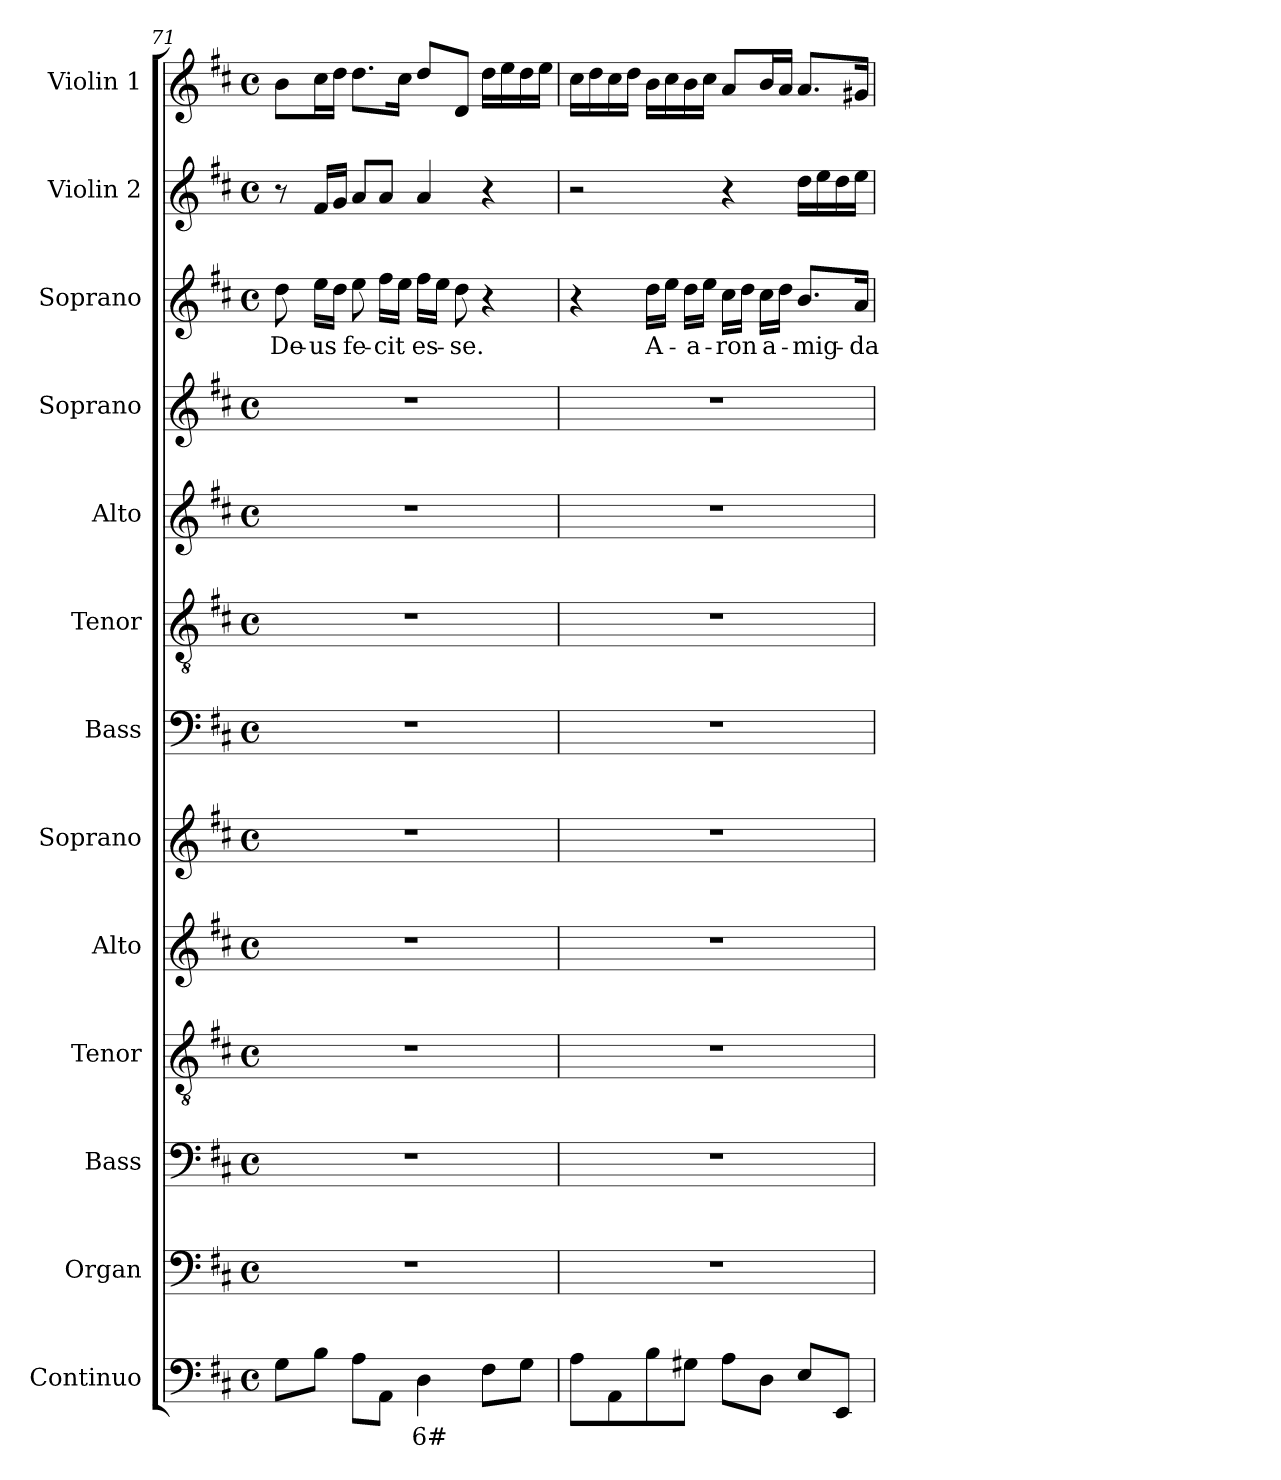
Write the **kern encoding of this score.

**kern	**text	**kern	**kern	**kern	**kern	**kern	**kern	**kern	**kern	**kern	**kern	**text	**kern	**kern
*part13	*part13	*part12	*part11	*part10	*part9	*part8	*part7	*part6	*part5	*part4	*part3	*part3	*part2	*part1
*staff13	*staff13	*staff12	*staff11	*staff10	*staff9	*staff8	*staff7	*staff6	*staff5	*staff4	*staff3	*staff3	*staff2	*staff1
*I"Continuo	*	*I"Organ	*I"Bass	*I"Tenor	*I"Alto	*I"Soprano	*I"Bass	*I"Tenor	*I"Alto	*I"Soprano	*I"Soprano	*	*I"Violin 2	*I"Violin 1
*I'Cont.	*	*I'Org.	*I'B.	*I'T.	*I'A.	*I'S.	*I'B.	*I'T.	*I'A.	*I'S.	*I'S.	*	*I'Vln. 2	*I'Vln. 1
*clefF4	*	*clefF4	*clefF4	*clefGv2	*clefG2	*clefG2	*clefF4	*clefGv2	*clefG2	*clefG2	*clefG2	*	*clefG2	*clefG2
*	*	*	*	*ITrd7c12	*	*	*	*ITrd7c12	*	*	*	*	*	*
*k[f#c#]	*	*k[f#c#]	*k[f#c#]	*k[f#c#]	*k[f#c#]	*k[f#c#]	*k[f#c#]	*k[f#c#]	*k[f#c#]	*k[f#c#]	*k[f#c#]	*	*k[f#c#]	*k[f#c#]
*D:	*	*D:	*D:	*D:	*D:	*D:	*D:	*D:	*D:	*D:	*D:	*	*D:	*D:
*M4/4	*	*M4/4	*M4/4	*M4/4	*M4/4	*M4/4	*M4/4	*M4/4	*M4/4	*M4/4	*M4/4	*	*M4/4	*M4/4
*met(c)	*	*met(c)	*met(c)	*met(c)	*met(c)	*met(c)	*met(c)	*met(c)	*met(c)	*met(c)	*met(c)	*	*met(c)	*met(c)
=71	=71	=71	=71	=71	=71	=71	=71	=71	=71	=71	=71	=71	=71	=71
!	!	!	!	!	!	!	!	!	!	!	!	!LO:LY:b:color=#000000	!	!
8Gi\L	.	1r	1r	1r	1r	1r	1r	1r	1r	1r	8ddi\	De-	8r	8bi\L
!	!	!	!	!	!	!	!	!	!	!	!	!LO:LY:b:color=#000000	!	!
8Bi\J	.	.	.	.	.	.	.	.	.	.	16eei\LL	-us	16f#i/LL	16cc#i\L
.	.	.	.	.	.	.	.	.	.	.	16ddi\JJ	.	16gi/JJ	16ddi\JJ
!	!	!	!	!	!	!	!	!	!	!	!	!LO:LY:b:color=#000000	!	!
8Ai\L	.	.	.	.	.	.	.	.	.	.	8eei\	fe-	8ai/L	8.ddi\L
!	!	!	!	!	!	!	!	!	!	!	!	!LO:LY:b:color=#000000	!	!
8AAi\J	.	.	.	.	.	.	.	.	.	.	16ff#i\LL	-cit	8ai/J	.
.	.	.	.	.	.	.	.	.	.	.	16eei\JJ	.	.	16cc#i\Jk
!	!LO:LY:b:color=#000000	!	!	!	!	!	!	!	!	!	!	!	!	!
!	!	!	!	!	!	!	!	!	!	!	!	!LO:LY:b:color=#000000	!	!
4Di\	6#	.	.	.	.	.	.	.	.	.	16ff#i\LL	es-	4ai/	8ddi/L
.	.	.	.	.	.	.	.	.	.	.	16eei\JJ	.	.	.
!	!	!	!	!	!	!	!	!	!	!	!	!LO:LY:b:color=#000000	!	!
.	.	.	.	.	.	.	.	.	.	.	8ddi\	-se.	.	8di/J
8F#i\L	.	.	.	.	.	.	.	.	.	.	4r	.	4r	16ddi\LL
.	.	.	.	.	.	.	.	.	.	.	.	.	.	16eei\
8Gi\J	.	.	.	.	.	.	.	.	.	.	.	.	.	16ddi\
.	.	.	.	.	.	.	.	.	.	.	.	.	.	16eei\JJ
=72	=72	=72	=72	=72	=72	=72	=72	=72	=72	=72	=72	=72	=72	=72
8Ai\L	.	1r	1r	1r	1r	1r	1r	1r	1r	1r	4r	.	2r	16cc#i\LL
.	.	.	.	.	.	.	.	.	.	.	.	.	.	16ddi\
8AAi\	.	.	.	.	.	.	.	.	.	.	.	.	.	16cc#i\
.	.	.	.	.	.	.	.	.	.	.	.	.	.	16ddi\JJ
!	!	!	!	!	!	!	!	!	!	!	!	!LO:LY:b:color=#000000	!	!
8Bi\	.	.	.	.	.	.	.	.	.	.	16ddi\LL	A-	.	16bi\LL
.	.	.	.	.	.	.	.	.	.	.	16eei\JJ	.	.	16cc#i\
!	!	!	!	!	!	!	!	!	!	!	!	!LO:LY:b:color=#000000	!	!
8G#Xi\J	.	.	.	.	.	.	.	.	.	.	16ddi\LL	-a-	.	16bi\
.	.	.	.	.	.	.	.	.	.	.	16eei\JJ	.	.	16cc#i\JJ
!	!	!	!	!	!	!	!	!	!	!	!	!LO:LY:b:color=#000000	!	!
8Ai\L	.	.	.	.	.	.	.	.	.	.	16cc#i\LL	-ron	4r	8ai/L
.	.	.	.	.	.	.	.	.	.	.	16ddi\JJ	.	.	.
!	!	!	!	!	!	!	!	!	!	!	!	!LO:LY:b:color=#000000	!	!
8Di\J	.	.	.	.	.	.	.	.	.	.	16cc#i\LL	a-	.	16bi/L
.	.	.	.	.	.	.	.	.	.	.	16ddi\JJ	.	.	16ai/JJ
!	!	!	!	!	!	!	!	!	!	!	!	!LO:LY:b:color=#000000	!	!
8Ei/L	.	.	.	.	.	.	.	.	.	.	8.bi/L	-mig-	16ddi\LL	8.ai/L
.	.	.	.	.	.	.	.	.	.	.	.	.	16eei\	.
8EEi/J	.	.	.	.	.	.	.	.	.	.	.	.	16ddi\	.
!	!	!	!	!	!	!	!	!	!	!	!	!LO:LY:b:color=#000000	!	!
.	.	.	.	.	.	.	.	.	.	.	16ai/Jk	-da-	16eei\JJ	16g#Xi/Jk
=	=	=	=	=	=	=	=	=	=	=	=	=	=	=
*-	*-	*-	*-	*-	*-	*-	*-	*-	*-	*-	*-	*-	*-	*-
